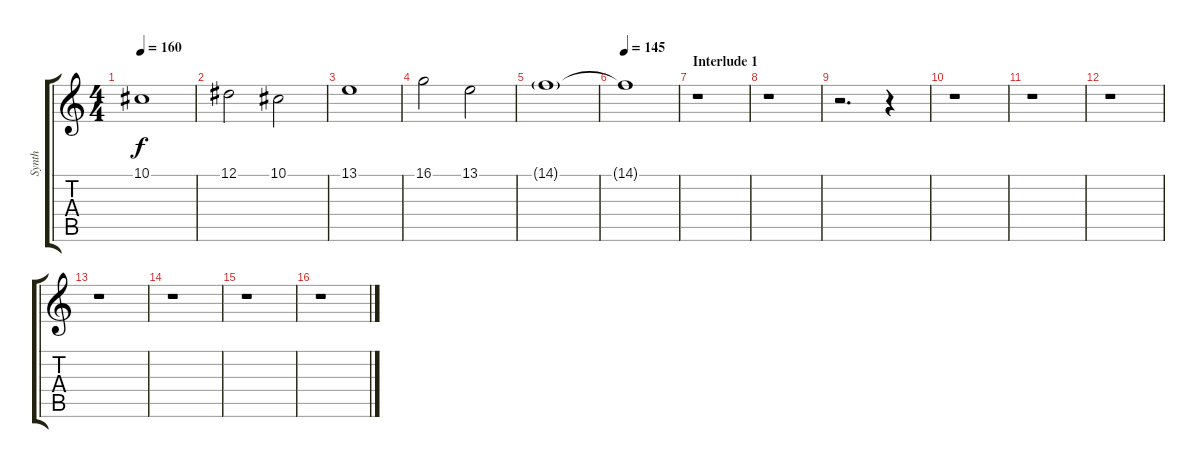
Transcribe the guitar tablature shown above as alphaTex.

\track ("Synth" "Synth") {instrument lead4chiff}
\staff {score tabs}
\tuning (Eb4 Bb3 Gb3 Db3 Ab2 Eb2) {hide}
\ts (4 4)
\tempo 160
\clef g2
\ks c
10.1.1{dy f} |
12.1.2 10.1.2 |
13.1.1 |
16.1.2 13.1.2 |
14.1{g}.1 |
\tempo 145
14.1{t}.1 |
\section ("" "Interlude 1")
r.1 |
r.1 |
r.2{d} r.4 |
r.1 |
r.1 |
r.1 |
r.1 |
r.1 |
r.1 |
r.1
